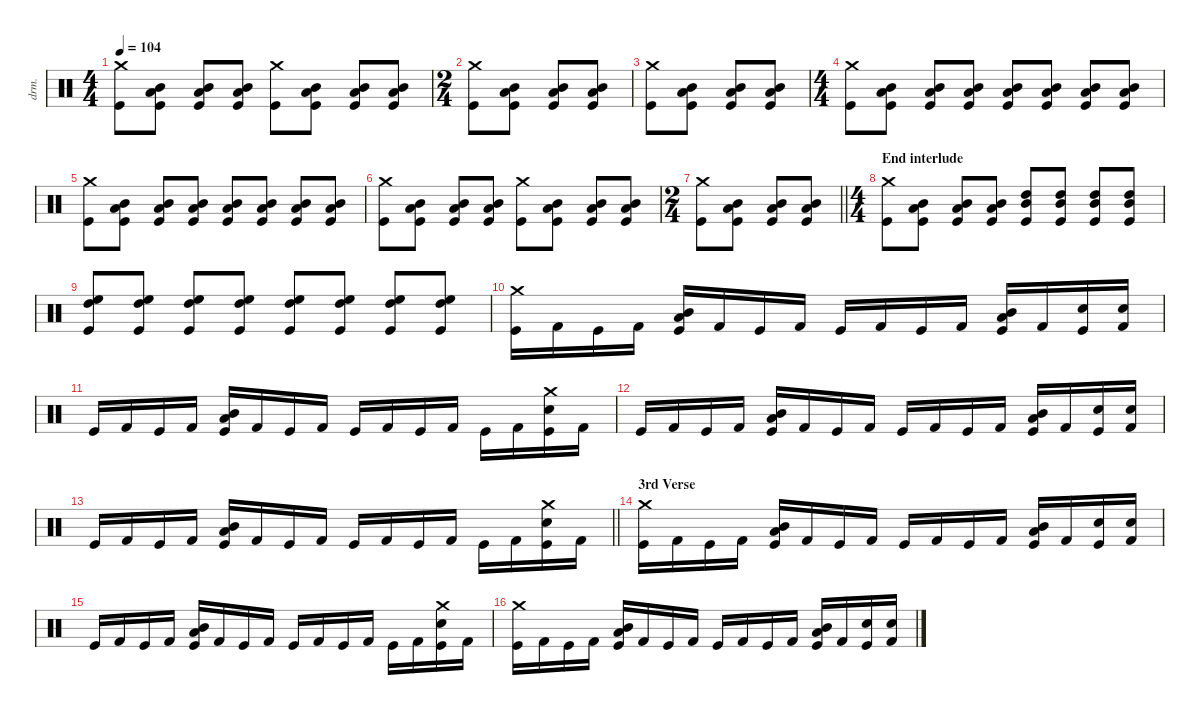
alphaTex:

\defaultSystemsLayout 4
\hideDynamics
\bracketExtendMode nobrackets
\track ("Lars Ulrich" "drm.") {instrument percussion}
\staff {score}
\articulation defaults
\ts (4 4)
\tempo 104
\clef neutral
\ks c
("Crash medium (hit)" "Kick (hit)").8{dy fff} ("Mid Tom (hit)" "Low Tom (hit)" "Kick (hit)").8 ("Mid Tom (hit)" "Low Tom (hit)" "Kick (hit)").8 ("Low Tom (hit)" "Mid Tom (hit)" "Kick (hit)").8 ("Crash medium (hit)" "Kick (hit)").8 ("Kick (hit)" "Low Tom (hit)" "Mid Tom (hit)").8 ("Kick (hit)" "Low Tom (hit)" "Mid Tom (hit)").8 ("Kick (hit)" "Low Tom (hit)" "Mid Tom (hit)").8 |
\ts (2 4)
\beaming (8 2 2)
("Crash medium (hit)" "Kick (hit)").8 ("Low Tom (hit)" "Mid Tom (hit)" "Kick (hit)").8 ("Low Tom (hit)" "Mid Tom (hit)" "Kick (hit)").8 ("Low Tom (hit)" "Mid Tom (hit)" "Kick (hit)").8 |
("Crash medium (hit)" "Kick (hit)").8 ("Mid Tom (hit)" "Low Tom (hit)" "Kick (hit)").8 ("Kick (hit)" "Mid Tom (hit)" "Low Tom (hit)").8 ("Kick (hit)" "Mid Tom (hit)" "Low Tom (hit)").8 |
\ts (4 4)
\beaming (8 2 2 2 2)
("Kick (hit)" "Crash medium (hit)").8 ("Low Tom (hit)" "Kick (hit)" "Mid Tom (hit)").8 ("Low Tom (hit)" "Kick (hit)" "Mid Tom (hit)").8 ("Kick (hit)" "Mid Tom (hit)" "Low Tom (hit)").8 ("Kick (hit)" "Mid Tom (hit)" "Low Tom (hit)").8 ("Kick (hit)" "Mid Tom (hit)" "Low Tom (hit)").8 ("Mid Tom (hit)" "Kick (hit)" "Low Tom (hit)").8 ("Kick (hit)" "Mid Tom (hit)" "Low Tom (hit)").8 |
("Kick (hit)" "Crash medium (hit)").8 ("Low Tom (hit)" "Kick (hit)" "Mid Tom (hit)").8 ("Low Tom (hit)" "Kick (hit)" "Mid Tom (hit)").8 ("Low Tom (hit)" "Kick (hit)" "Mid Tom (hit)").8 ("Kick (hit)" "Mid Tom (hit)" "Low Tom (hit)").8 ("Kick (hit)" "Mid Tom (hit)" "Low Tom (hit)").8 ("Kick (hit)" "Low Tom (hit)" "Mid Tom (hit)").8 ("Mid Tom (hit)" "Low Tom (hit)" "Kick (hit)").8 |
("Crash medium (hit)" "Kick (hit)").8 ("Mid Tom (hit)" "Low Tom (hit)" "Kick (hit)").8 ("Mid Tom (hit)" "Low Tom (hit)" "Kick (hit)").8 ("Mid Tom (hit)" "Low Tom (hit)" "Kick (hit)").8 ("Kick (hit)" "Crash medium (hit)").8 ("Kick (hit)" "Low Tom (hit)" "Mid Tom (hit)").8 ("Low Tom (hit)" "Mid Tom (hit)" "Kick (hit)").8 ("Low Tom (hit)" "Mid Tom (hit)" "Kick (hit)").8 |
\ts (2 4)
\beaming (8 2 2)
\barLineRight lightlight
("Crash medium (hit)" "Kick (hit)").8 ("Kick (hit)" "Low Tom (hit)" "Mid Tom (hit)").8 ("Kick (hit)" "Low Tom (hit)" "Mid Tom (hit)").8 ("Kick (hit)" "Low Tom (hit)" "Mid Tom (hit)").8 |
\ts (4 4)
\beaming (8 2 2 2 2)
\section ("" "End interlude")
("Kick (hit)" "Crash medium (hit)").8 ("Kick (hit)" "Low Tom (hit)" "Mid Tom (hit)").8 ("Low Tom (hit)" "Kick (hit)" "Mid Tom (hit)").8 ("Kick (hit)" "Low Tom (hit)" "Mid Tom (hit)").8 ("High Tom (hit)" "Mid Tom (hit)" "Kick (hit)").8 ("High Tom (hit)" "Mid Tom (hit)" "Kick (hit)").8 ("Mid Tom (hit)" "High Tom (hit)" "Kick (hit)").8 ("Kick (hit)" "High Tom (hit)" "Mid Tom (hit)").8 |
("Kick (hit)" "High Floor Tom (hit)" "High Tom (hit)").8 ("Kick (hit)" "High Tom (hit)" "High Floor Tom (hit)").8 ("Kick (hit)" "High Tom (hit)" "High Floor Tom (hit)").8 ("High Tom (hit)" "Kick (hit)" "High Floor Tom (hit)").8 ("Kick (hit)" "High Tom (hit)" "High Floor Tom (hit)").8 ("Kick (hit)" "High Tom (hit)" "High Floor Tom (hit)").8 ("Kick (hit)" "High Tom (hit)" "High Floor Tom (hit)").8 ("High Floor Tom (hit)" "Kick (hit)" "High Tom (hit)").8 |
("Kick (hit)" "Crash medium (hit)").16 "Kick (hit) 2".16 "Kick (hit)".16 "Kick (hit) 2".16 ("Kick (hit)" "Low Tom (hit)" "Mid Tom (hit)").16 "Kick (hit) 2".16 "Kick (hit)".16 "Kick (hit) 2".16 "Kick (hit)".16 "Kick (hit) 2".16 "Kick (hit)".16 "Kick (hit) 2".16 ("Kick (hit)" "Low Tom (hit)" "Mid Tom (hit)").16 "Kick (hit) 2".16 ("Kick (hit)" "Snare (hit) 2").16 ("Kick (hit) 2" "Snare (hit) 2").16 |
"Kick (hit)".16 "Kick (hit) 2".16 "Kick (hit)".16 "Kick (hit) 2".16 ("Low Tom (hit)" "Kick (hit)" "Mid Tom (hit)").16 "Kick (hit) 2".16 "Kick (hit)".16 "Kick (hit) 2".16 "Kick (hit)".16 "Kick (hit) 2".16 "Kick (hit)".16 "Kick (hit) 2".16 "Kick (hit)".16 "Kick (hit) 2".16 ("Crash medium (hit)" "Snare (hit) 2" "Kick (hit)").16 "Kick (hit) 2".16 |
"Kick (hit)".16 "Kick (hit) 2".16 "Kick (hit)".16 "Kick (hit) 2".16 ("Kick (hit)" "Low Tom (hit)" "Mid Tom (hit)").16 "Kick (hit) 2".16 "Kick (hit)".16 "Kick (hit) 2".16 "Kick (hit)".16 "Kick (hit) 2".16 "Kick (hit)".16 "Kick (hit) 2".16 ("Kick (hit)" "Low Tom (hit)" "Mid Tom (hit)").16 "Kick (hit) 2".16 ("Kick (hit)" "Snare (hit) 2").16 ("Snare (hit) 2" "Kick (hit) 2").16 |
\barLineRight lightlight "Kick (hit)".16 "Kick (hit) 2".16 "Kick (hit)".16 "Kick (hit) 2".16
("Low Tom (hit)" "Kick (hit)" "Mid Tom (hit)").16 "Kick (hit) 2".16 "Kick (hit)".16 "Kick (hit) 2".16 "Kick (hit)".16 "Kick (hit) 2".16 "Kick (hit)".16 "Kick (hit) 2".16 "Kick (hit)".16 "Kick (hit) 2".16 ("Snare (hit) 2" "Kick (hit)" "Crash medium (hit)").16 "Kick (hit) 2".16 |
\section ("" "3rd Verse")
("Kick (hit)" "Crash medium (hit)").16 "Kick (hit) 2".16 "Kick (hit)".16 "Kick (hit) 2".16 ("Mid Tom (hit)" "Kick (hit)" "Low Tom (hit)").16 "Kick (hit) 2".16 "Kick (hit)".16 "Kick (hit) 2".16 "Kick (hit)".16 "Kick (hit) 2".16 "Kick (hit)".16 "Kick (hit) 2".16 ("Kick (hit)" "Low Tom (hit)" "Mid Tom (hit)").16 "Kick (hit) 2".16 ("Snare (hit) 2" "Kick (hit)").16 ("Kick (hit) 2" "Snare (hit) 2").16 |
"Kick (hit)".16 "Kick (hit) 2".16 "Kick (hit)".16 "Kick (hit) 2".16 ("Low Tom (hit)" "Kick (hit)" "Mid Tom (hit)").16 "Kick (hit) 2".16 "Kick (hit)".16 "Kick (hit) 2".16 "Kick (hit)".16 "Kick (hit) 2".16 "Kick (hit)".16 "Kick (hit) 2".16 "Kick (hit)".16 "Kick (hit) 2".16 ("Snare (hit) 2" "Kick (hit)" "Crash medium (hit)").16 "Kick (hit) 2".16 |
("Crash medium (hit)" "Kick (hit)").16 "Kick (hit) 2".16 "Kick (hit)".16 "Kick (hit) 2".16 ("Mid Tom (hit)" "Kick (hit)" "Low Tom (hit)").16 "Kick (hit) 2".16 "Kick (hit)".16 "Kick (hit) 2".16 "Kick (hit)".16 "Kick (hit) 2".16 "Kick (hit)".16 "Kick (hit) 2".16 ("Mid Tom (hit)" "Kick (hit)" "Low Tom (hit)").16 "Kick (hit) 2".16 ("Kick (hit)" "Snare (hit) 2").16 ("Kick (hit) 2" "Snare (hit) 2").16
